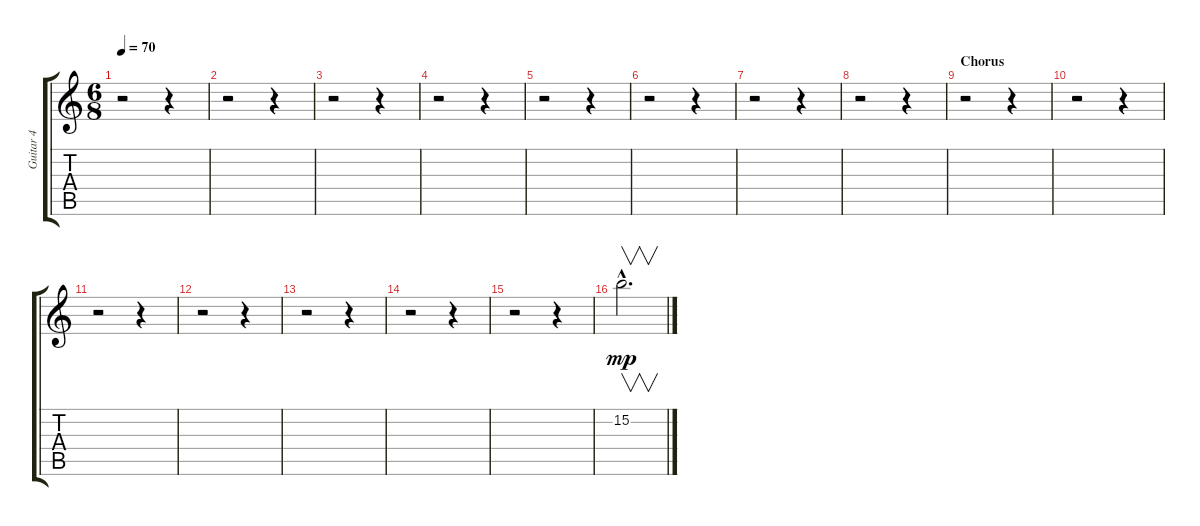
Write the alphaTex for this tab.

\track ("Guitar 4" "Guitar 4") {instrument distortionguitar}
\staff {score tabs}
\tuning (Db4 Ab3 E3 B2 Gb2 Db2) {hide}
\ts (6 8)
\tempo 70
\clef g2
\ks c
r.2{dy mp} r.4 |
r.2 r.4 |
r.2 r.4 |
r.2 r.4 |
r.2 r.4 |
r.2 r.4 |
r.2 r.4 |
r.2 r.4 |
\section ("" "Chorus")
r.2 r.4 |
r.2 r.4 |
r.2 r.4 |
r.2 r.4 |
r.2 r.4 |
r.2 r.4 |
r.2 r.4 |
15.2{hac}.2{v d}
